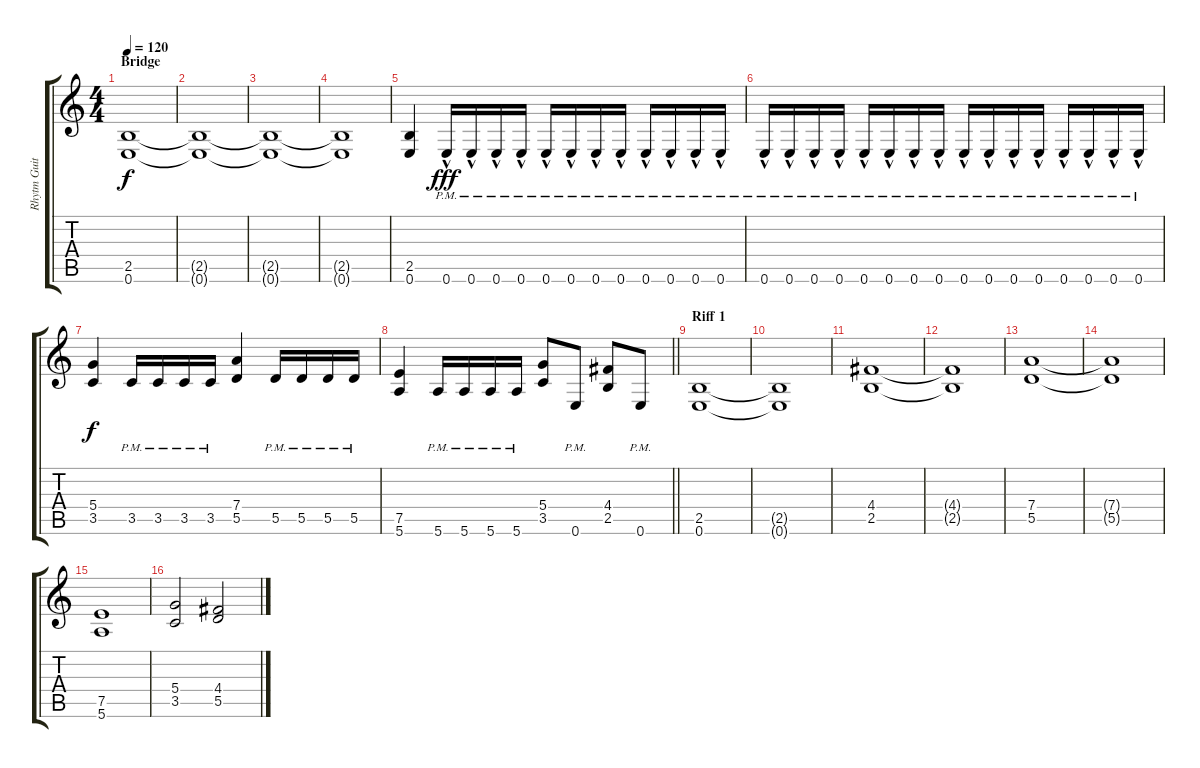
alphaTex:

\track ("Rhytm Guitar" "Rhytm Guit") {instrument distortionguitar}
\staff {score tabs}
\tuning (E4 B3 G3 D3 A2 E2) {hide}
\ts (4 4)
\section ("" "Bridge")
\tempo 120
\clef g2
\ks c
(2.5 0.6).1{dy f volume 11} |
(2.5{t} 0.6{t}).1 |
(2.5{t} 0.6{t}).1 |
(2.5{t} 0.6{t}).1 |
(2.5 0.6).4 0.6{hac pm}.16{dy fff} 0.6{hac pm}.16 0.6{hac pm}.16 0.6{hac pm}.16 0.6{hac pm}.16 0.6{hac pm}.16 0.6{hac pm}.16 0.6{hac pm}.16 0.6{hac pm}.16 0.6{hac pm}.16 0.6{hac pm}.16 0.6{hac pm}.16 |
0.6{hac pm}.16 0.6{hac pm}.16 0.6{hac pm}.16 0.6{hac pm}.16 0.6{hac pm}.16 0.6{hac pm}.16 0.6{hac pm}.16 0.6{hac pm}.16 0.6{hac pm}.16 0.6{hac pm}.16 0.6{hac pm}.16 0.6{hac pm}.16 0.6{hac pm}.16 0.6{hac pm}.16 0.6{hac pm}.16 0.6{hac pm}.16 |
(5.4 3.5).4{dy f} 3.5{pm}.16 3.5{pm}.16 3.5{pm}.16 3.5{pm}.16 (7.4 5.5).4 5.5{pm}.16 5.5{pm}.16 5.5{pm}.16 5.5{pm}.16 |
\barLineRight lightlight
(7.5 5.6).4 5.6{pm}.16 5.6{pm}.16 5.6{pm}.16 5.6{pm}.16 (5.4 3.5).8 0.6{pm}.8 (4.4 2.5).8 0.6{pm}.8 |
\section ("" "Riff 1")
(2.5 0.6).1{volume 9} |
(2.5{t} 0.6{t}).1 |
(4.4 2.5).1 |
(4.4{t} 2.5{t}).1 |
(7.4 5.5).1 |
(7.4{t} 5.5{t}).1 |
(7.5 5.6).1 |
(5.4 3.5).2 (4.4 5.5).2
